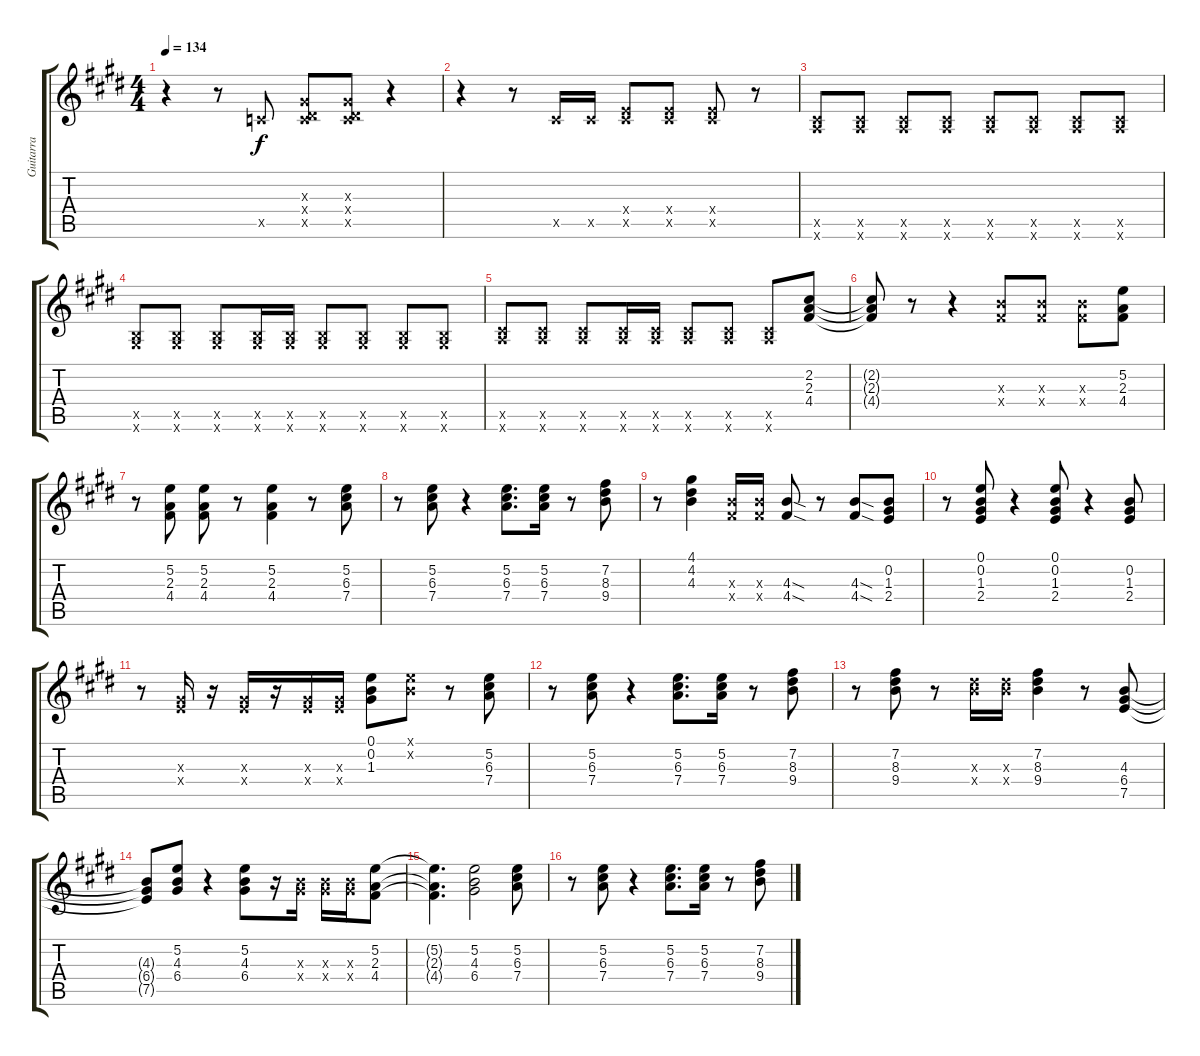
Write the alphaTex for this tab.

\track ("Guitarra" "Guitarra") {instrument electricguitarclean}
\staff {score tabs}
\tuning (E4 B3 G3 D3 A2 E2) {hide}
\ts (4 4)
\tempo 134
\clef g2
\ks e
r.4{dy f} r.8 3.5{x}.8 (1.3{x} 1.4{x} 3.5{x}).8 (1.3{x} 1.4{x} 3.5{x}).8 r.4 |
r.4 r.8 4.5{x}.16 4.5{x}.16 (2.4{x} 4.5{x}).8 (2.4{x} 4.5{x}).8 (2.4{x} 4.5{x}).8 r.8 |
(4.5{x} 5.6{x}).8 (4.5{x} 5.6{x}).8 (4.5{x} 5.6{x}).8 (4.5{x} 5.6{x}).8 (4.5{x} 5.6{x}).8 (4.5{x} 5.6{x}).8 (4.5{x} 5.6{x}).8 (4.5{x} 5.6{x}).8 |
(2.5{x} 4.6{x}).8 (2.5{x} 4.6{x}).8 (2.5{x} 4.6{x}).8 (2.5{x} 4.6{x}).16 (2.5{x} 4.6{x}).16 (2.5{x} 4.6{x}).8 (2.5{x} 4.6{x}).8 (2.5{x} 4.6{x}).8 (2.5{x} 4.6{x}).8 |
(4.5{x} 5.6{x}).8 (4.5{x} 5.6{x}).8 (4.5{x} 5.6{x}).8 (4.5{x} 5.6{x}).16 (4.5{x} 5.6{x}).16 (4.5{x} 5.6{x}).8 (4.5{x} 5.6{x}).8 (4.5{x} 5.6{x}).8 (2.2 2.3 4.4).8 |
(2.2{t} 2.3{t} 4.4{t}).8 r.8 r.4 (4.3{x} 4.4{x}).8 (4.3{x} 4.4{x}).8 (4.3{x} 4.4{x}).8 (5.2 2.3 4.4).8 |
r.8 (5.2 2.3 4.4).8 (5.2 2.3 4.4).8 r.8 (5.2 2.3 4.4).4 r.8 (5.2 6.3 7.4).8 |
r.8 (5.2 6.3 7.4).8 r.4 (5.2 6.3 7.4).8{d} (5.2 6.3 7.4).16 r.8 (7.2 8.3 9.4).8 |
r.8 (4.1 4.2 4.3).4 (4.3{x} 4.4{x}).16 (4.3{x} 4.4{x}).16 (4.3{sod} 4.4{sod}).8 r.8 (4.3{sod} 4.4{sod}).8 (0.2 1.3 2.4).8 |
r.8 (0.1 0.2 1.3 2.4).8 r.4 (0.1 0.2 1.3 2.4).8 r.4 (0.2 1.3 2.4).8 |
r.8 (1.3{x} 2.4{x}).16 r.16 (1.3{x} 2.4{x}).16 r.16 (1.3{x} 2.4{x}).16 (1.3{x} 2.4{x}).16 (0.1 0.2 1.3).8 (0.1{x} 0.2{x}).8 r.8 (5.2 6.3 7.4).8 |
r.8 (5.2 6.3 7.4).8 r.4 (5.2 6.3 7.4).8{d} (5.2 6.3 7.4).16 r.8 (7.2 8.3 9.4).8 |
r.8 (7.2 8.3 9.4).8 r.8 (8.3{x} 9.4{x}).16 (8.3{x} 9.4{x}).16 (7.2 8.3 9.4).4 r.8 (4.3 6.4 7.5).8 |
(4.3{t} 6.4{t} 7.5{t}).8 (5.2 4.3 6.4).8 r.4 (5.2 4.3 6.4).8 r.16 (4.3{x} 6.4{x}).16 (4.3{x} 6.4{x}).16 (4.3{x} 6.4{x}).16 (5.2 2.3 4.4).8 |
(5.2{t} 2.3{t} 4.4{t}).4{d} (5.2 4.3 6.4).2 (5.2 6.3 7.4).8 |
r.8 (5.2 6.3 7.4).8 r.4 (5.2 6.3 7.4).8{d} (5.2 6.3 7.4).16 r.8 (7.2 8.3 9.4).8
